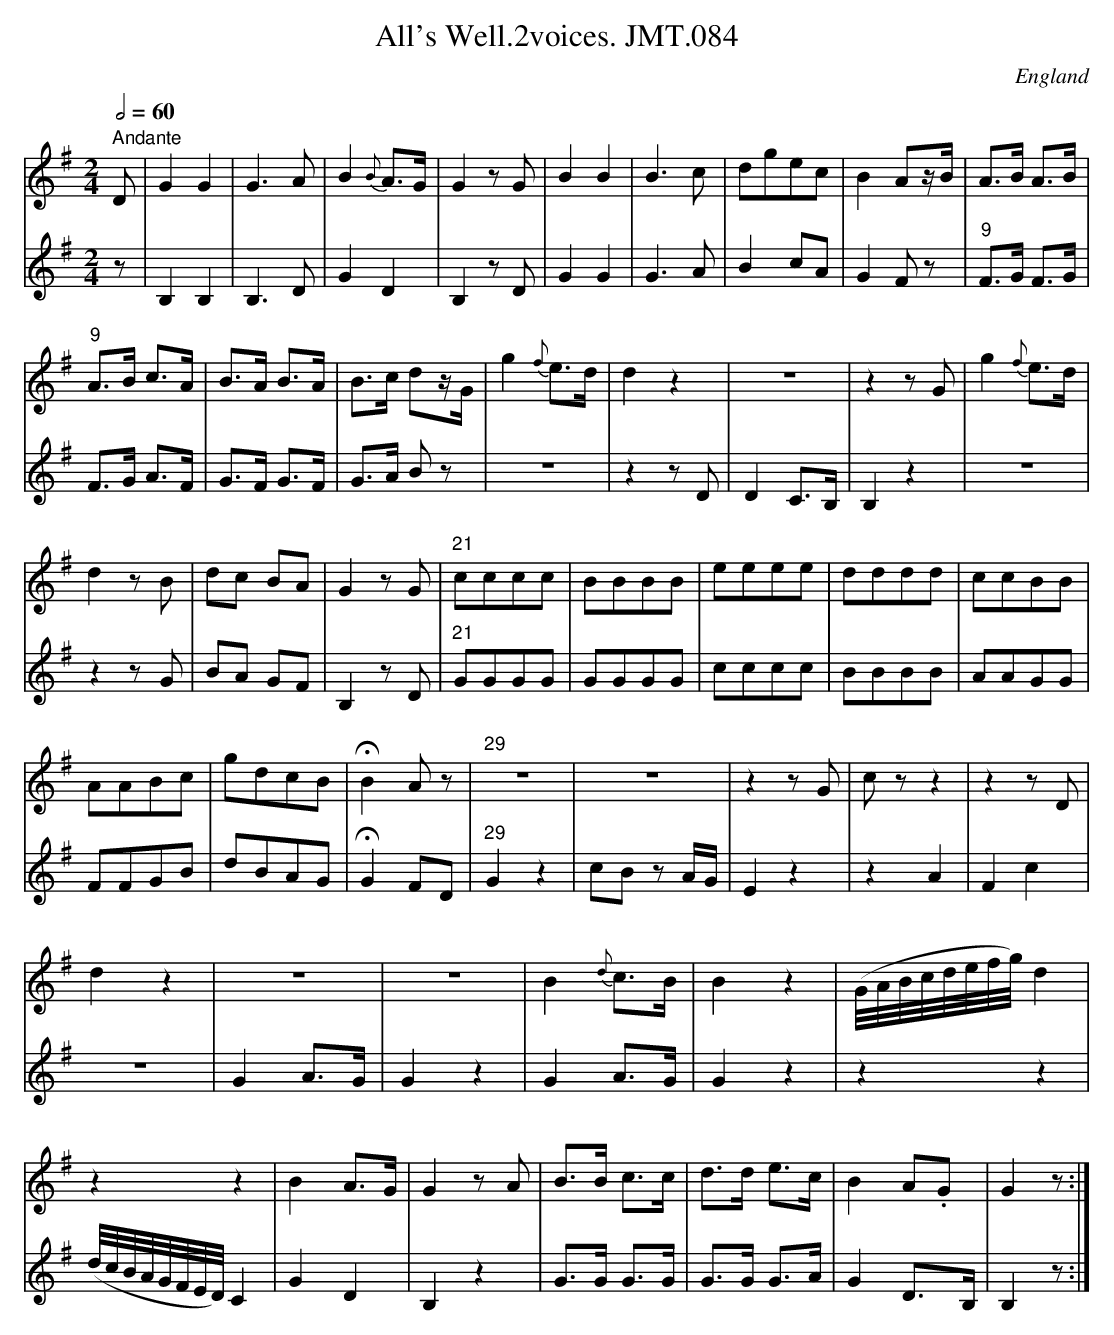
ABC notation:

X:1
T:All's Well.2voices. JMT.084
M:2/4
L:1/8
Q:1/2=60
O:England
notC:"Braham"
K:G major
V:1
[V:1]" Andante"D|G2G2|G3A|B2{B}A>G|G2zG|B2B2|B3c|dgec|B2Az/B/|A>B A>B|!
[V:2]z|B,2B,2|B,3D|G2D2|B,2zD|G2G2|G3A|B2cA|G2Fz|"9"F>G F>G|!
[V:1]"9"A>B c>A|B>A B>A|B>c dz/G/|g2{f}e>d|d2z2|z4|z2zG|g2{f}e>d|!
[V:2]F>G A>F|G>F G>F|G>A Bz|z4|z2zD|D2C>B,|B,2z2|z4|!
[V:1]d2zB|dc BA|G2zG|"21"cccc|BBBB|eeee|dddd|ccBB|!
[V:2]z2zG|BA GF|B,2zD|"21"GGGG|GGGG|cccc|BBBB|AAGG|!
[V:1]AABc|gdcB|HB2Az|"29"z4|z4|z2zG|czz2|z2zD|!
[V:2]FFGB|dBAG|HG2FD|"29"G2z2|cB zA/2G/2|E2z2|z2A2|F2c2|!
[V:1]d2z2|z4|z4|B2{d}c>B|B2z2|(G/4A/4B/4c/4d/4e/4f/4g/4)d2|!
[V:2]z4|G2A>G|G2z2|G2A>G|G2z2|z2z2|!
[V:1]z2z2|B2A>G|G2zA|B>B c>c|d>d e>c|B2A.G|G2z:|
[V:2](d/4c/4B/4A/4G/4F/4E/4D/4)C2|\
G2D2|B,2z2|G>G G>G|G>G G>A|G2D>B,|B,2z:|
